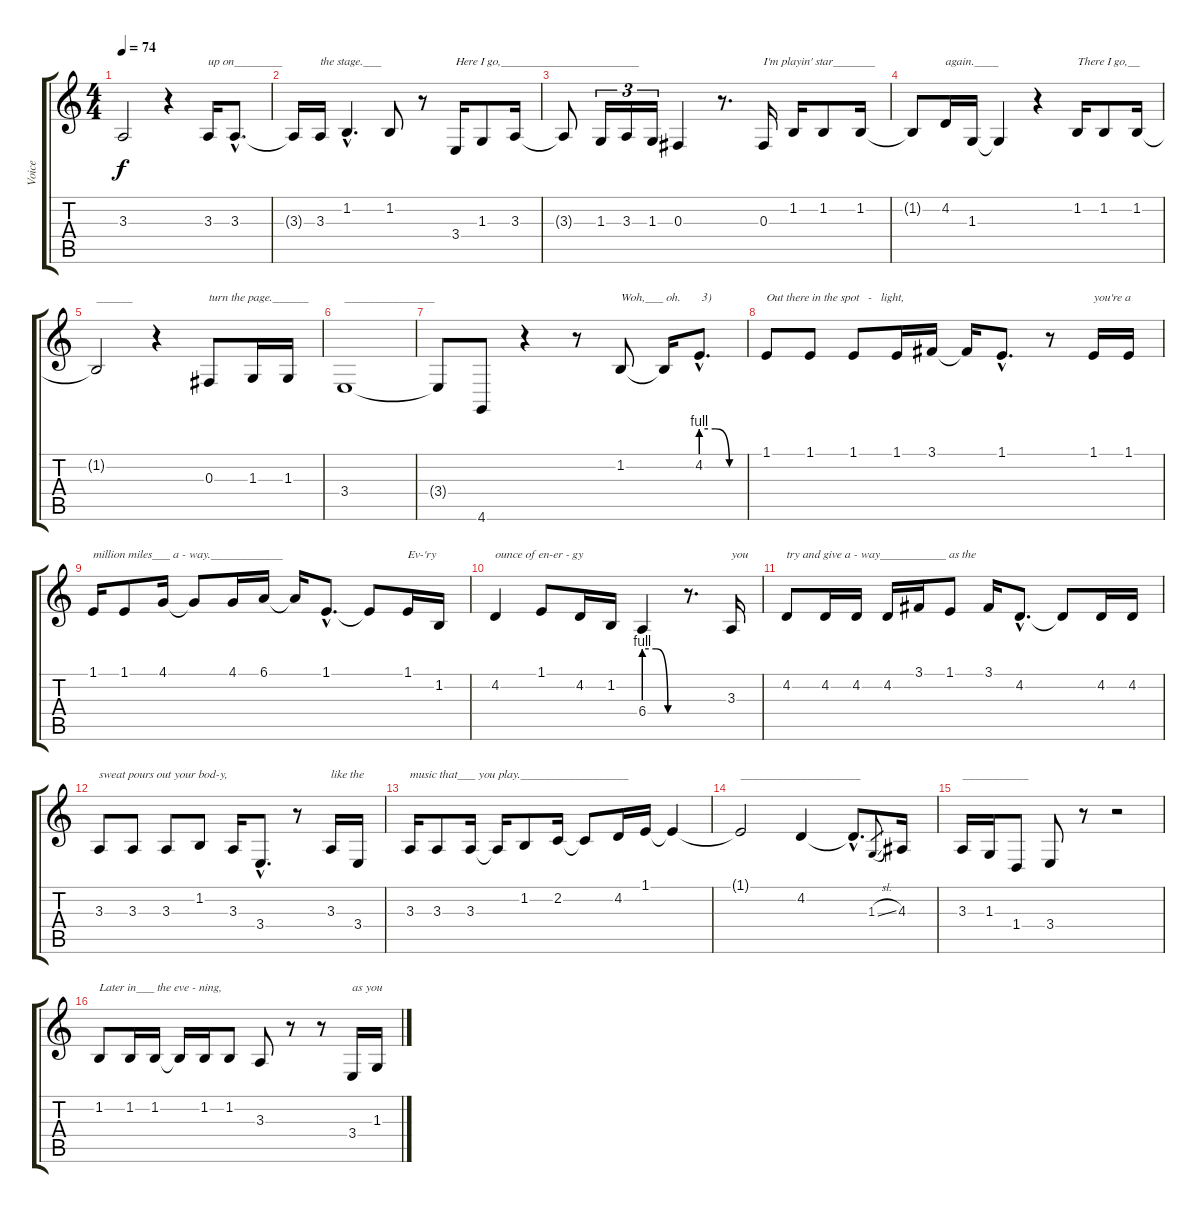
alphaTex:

\track ("Voice" "Voice") {instrument lead6voice}
\staff {score tabs}
\tuning (Eb4 Bb3 Gb3 Db3 Ab2 Eb2) {hide}
\ts (4 4)
\tempo 74
\clef g2
\ks c
3.3.2{dy f} r.4 3.3.16{txt "up on________"} 3.3{hac}.8{d} |
3.3{t}.16 3.3.16{txt "the stage.___"} 1.2{hac}.4{d} 1.2.8 r.8 3.4.16{txt "Here I go,_______________________"} 1.3.8 3.3.16 |
3.3{t}.8 1.3.16{tu (3 2)} 3.3.16{tu (3 2)} 1.3.16{tu (3 2)} 0.3.4 r.8{d} 0.3.16{txt "I'm playin' star_______"} 1.2.16 1.2.8 1.2.16 |
1.2{t}.8 4.2.16{txt "again.____"} 1.3.16 1.3{t}.4 r.4 1.2.16{txt "There I go,__"} 1.2.8 1.2.16 |
1.2{t}.2{txt "______"} r.4 0.3.8{txt "turn the page.______"} 1.3.16 1.3.16 |
3.4.1{txt "_______________"} |
3.4{t}.8 4.6.8 r.4 r.8 1.2.8{txt "Woh,___ oh.       3)"} 1.2{t}.16 4.2{be (custom 0 4 20 4 40 0 60 0) hac}.8{d} |
1.1.8{txt "Out there in the spot   -   light,"} 1.1.8 1.1.8 1.1.16 3.1.16 3.1{t}.16 1.1{hac}.8{d} r.8 1.1.16{txt "you're a"} 1.1.16 |
1.1.16{txt "million miles___ a - way.____________"} 1.1.8 4.1.16 4.1{t}.8 4.1.16 6.1.16 6.1{t}.16 1.1{hac}.8{d} 1.1{t}.8 1.1.16{txt "Ev-'ry"} 1.2.16 |
4.2.4{txt "ounce of en-er - gy"} 1.1.8 4.2.16 1.2.16 6.4{be (custom 0 4 20 4 40 0 60 0)}.4 r.8{d} 3.3.16{txt "you"} |
4.2.8{txt "try and give a - way___________ as the"} 4.2.16 4.2.16 4.2.16 3.1.16 1.1.8 3.1.16 4.2{hac}.8{d} 4.2{t}.8 4.2.16 4.2.16 |
3.3.8{txt "sweat pours out your bod-y,"} 3.3.8 3.3.8 1.2.8 3.3.16 3.4{hac}.8{d} r.8 3.3.16{txt "like the"} 3.4.16 |
3.3.16{txt "music that___ you play.__________________"} 3.3.8 3.3.16 3.3{t}.16 1.2.8 2.2.16 2.2{t}.8 4.2.16 1.1.16 1.1{t}.4 |
1.1{t}.2{txt "____________________"} 4.2.4 4.2{hac t}.8{d} 1.3{sl}.8{gr} 4.3.16 |
3.3.16{txt "___________"} 1.3.16 1.4.8 3.4.8 r.8 r.2 |
1.2.8{txt "Later in___ the eve - ning,"} 1.2.16 1.2.16 1.2{t}.16 1.2.16 1.2.8 3.3.8 r.8 r.8 3.4.16{txt "as you"} 1.3.16
